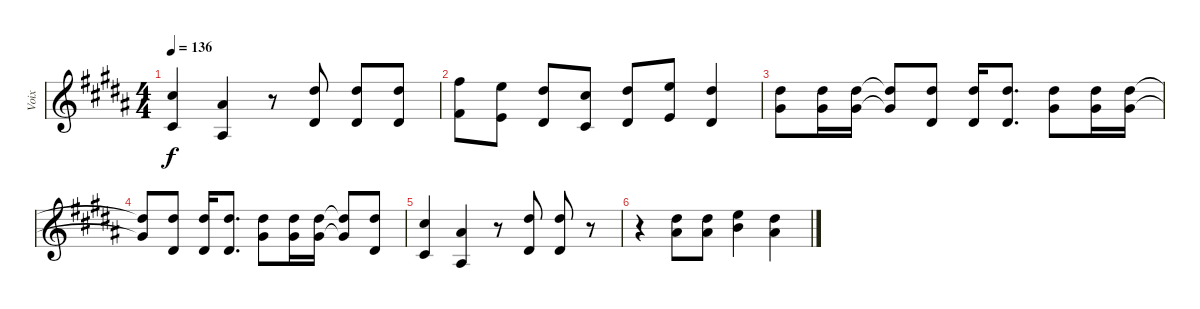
\track ("Voix" "Voix") {instrument acousticguitarsteel bank 255}
\staff {score}
\tuning (E4 B3 G3 D3 A2 E2) {hide}
\ts (4 4)
\tempo 136
\clef g2
\ks g#minor
(2.2 4.5).4{dy f} (3.3 1.5).4 r.8 (4.2 1.4).8 (4.2 1.4).8 (4.2 1.4).8 |
(2.1 4.4).8 (0.1 2.4).8 (4.2 1.4).8 (2.2 4.5).8 (4.2 1.4).8 (0.1 2.4).8 (4.2 1.4).4 |
(4.2 1.3).8 (4.2 1.3).16 (4.2 1.3).16 (4.2{t} 1.3{t}).8 (4.2 1.4).8 (4.2 1.4).16 (4.2 1.4).8{d} (4.2 1.3).8 (4.2 1.3).16 (4.2 1.3).16 |
(4.2{t} 1.3{t}).8 (4.2 1.4).8 (4.2 1.4).16 (4.2 1.4).8{d} (4.2 1.3).8 (4.2 1.3).16 (4.2 1.3).16 (4.2{t} 1.3{t}).8 (4.2 1.4).8 |
(2.2 4.5).4 (3.3 1.5).4 r.8 (4.2 1.4).8 (4.2 1.4).8 r.8 |
r.4 (4.2 3.3).8 (4.2 3.3).8 (0.1 0.2).4 (4.2 3.3).4
